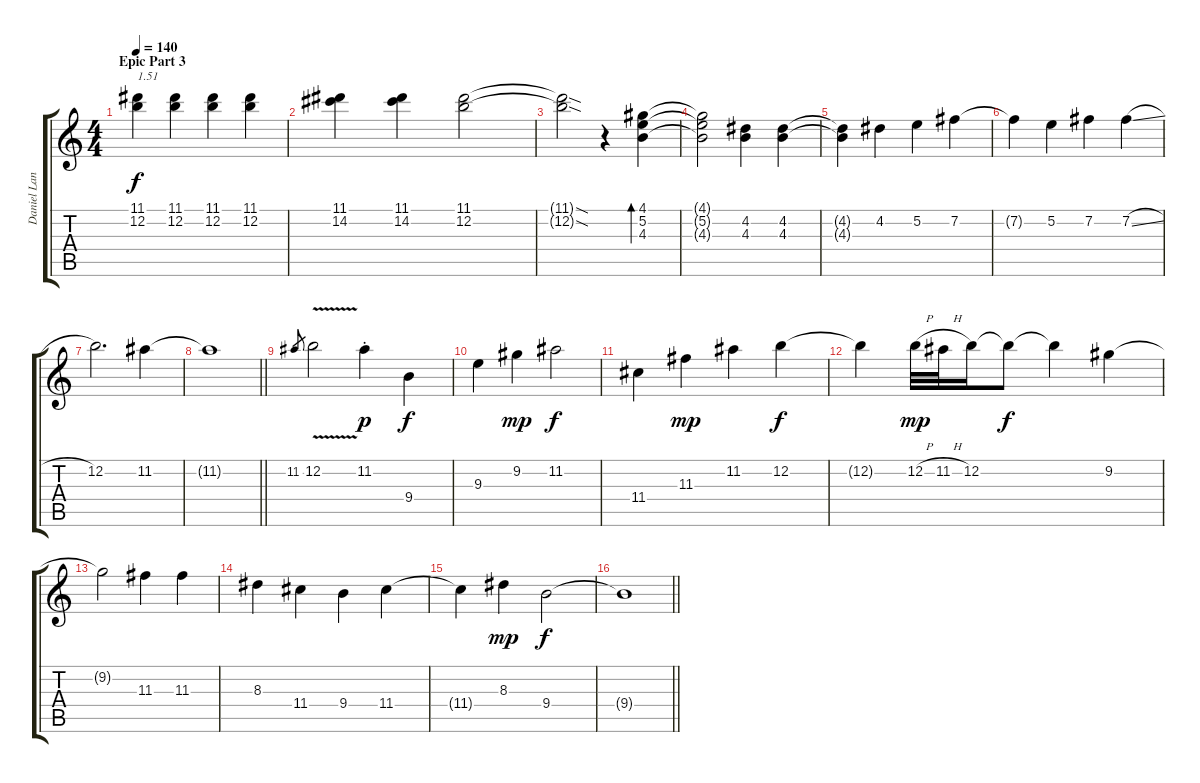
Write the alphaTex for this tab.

\track ("Daniel Lanois " "Daniel Lan") {instrument electricguitarjazz}
\staff {score tabs}
\tuning (E4 B3 G3 D3 A2 E2) {hide}
\ts (4 4)
\section ("" "Epic Part 3")
\tempo 140
\clef g2
\ks c
(11.1 12.2).4{txt "1.51" dy f} (11.1 12.2).4 (11.1 12.2).4 (11.1 12.2).4 |
(11.1 14.2).4 (11.1 14.2).4 (11.1 12.2).2 |
(11.1{sod t} 12.2{sod t}).2 r.4 (4.1 5.2 4.3).4{bd 480} |
(4.1{t} 5.2{t} 4.3{t}).2 (4.2 4.3).4 (4.2 4.3).4 |
(4.2{t} 4.3{t}).4 4.2.4 5.2.4 7.2.4 |
7.2{t}.4 5.2.4 7.2.4 7.2{sl}.4 |
12.2.2{d} 11.2.4 |
\barLineRight lightlight
11.2{t}.1 |
11.2.8{gr} 12.2{v}.2 11.2{st}.4{dy p} 9.4.4{dy f} |
9.3.4 9.2.4{dy mp} 11.2.2{dy f} |
11.4.4 11.3.4{dy mp} 11.2.4 12.2.4{dy f} |
12.2{t}.4 12.2{h}.32{dy mp} 11.2{h}.32 12.2.16 12.2{t}.8{dy f} 12.2{t}.4 9.2.4 |
9.2{t}.2 11.3.4 11.3.4 |
8.3.4 11.4.4 9.4.4 11.4.4 |
11.4{t}.4 8.3.4{dy mp} 9.4.2{dy f} |
\barLineRight lightlight
9.4{t}.1
